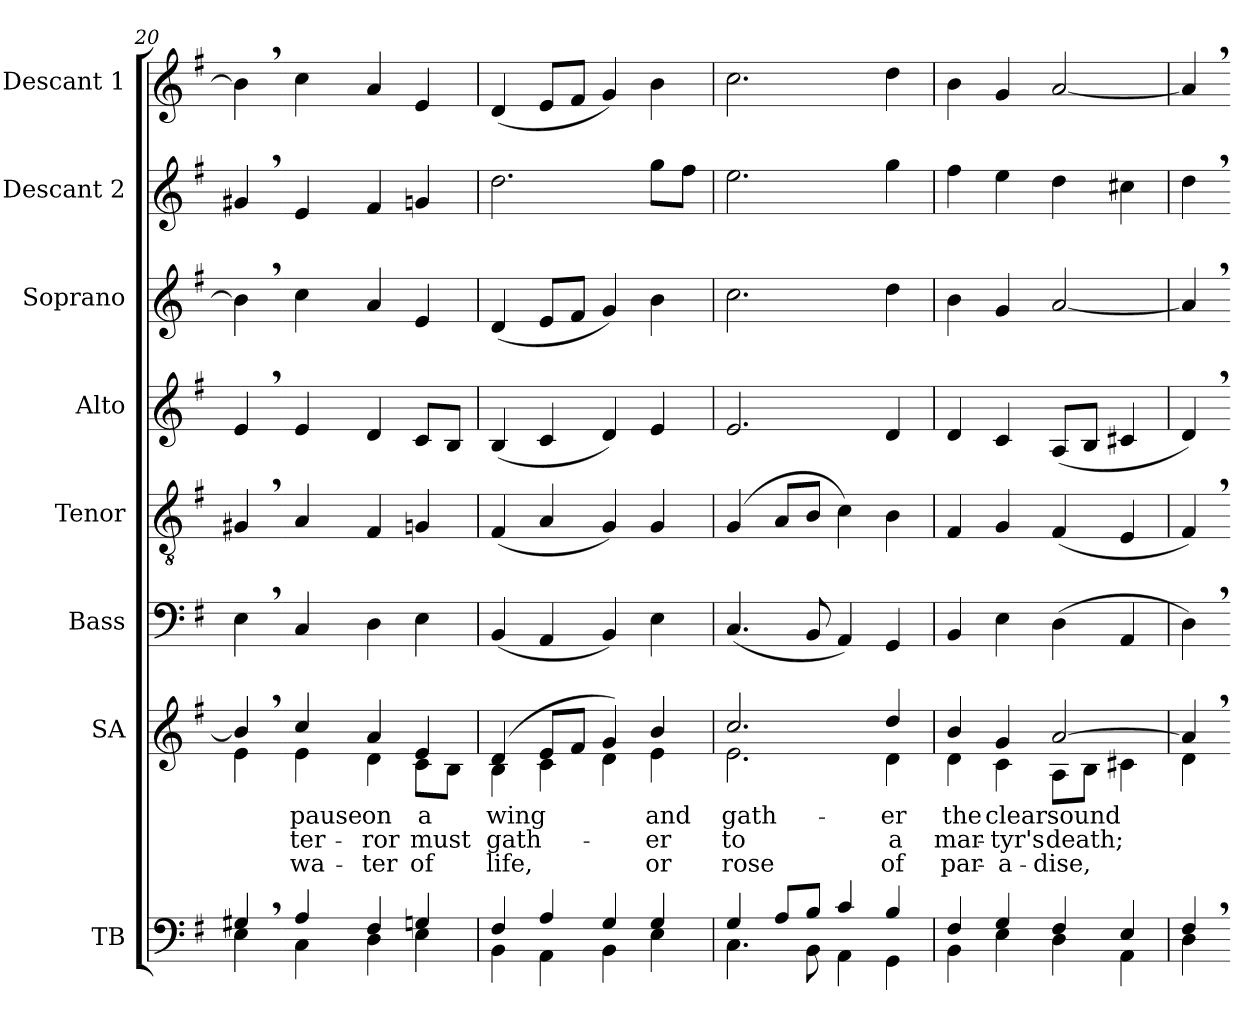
**kern	**kern	**text	**text	**text	**kern	**kern	**kern	**kern	**kern	**kern
*part8	*part7	*part7	*part7	*part7	*part6	*part5	*part4	*part3	*part2	*part1
*staff8	*staff7	*staff7	*staff7	*staff7	*staff6	*staff5	*staff4	*staff3	*staff2	*staff1
*I"TB	*I"SA	*	*	*	*I"Bass	*I"Tenor	*I"Alto	*I"Soprano	*I"Descant 2	*I"Descant 1
*	*	*	*	*	*I'B	*I'T	*I'A	*I'S	*I'D 2	*I'D 1
*clefF4	*clefG2	*	*	*	*clefF4	*clefGv2	*clefG2	*clefG2	*clefG2	*clefG2
*k[f#]	*k[f#]	*	*	*	*k[f#]	*k[f#]	*k[f#]	*k[f#]	*k[f#]	*k[f#]
*G:	*G:	*	*	*	*G:	*G:	*G:	*G:	*G:	*G:
=20X5	=20X5	=20X5	=20X5	=20X5	=20X5	=20X5	=20X5	=20X5	=20X5	=20X5
*^	*^	*	*	*	*	*	*	*	*	*
4G#X,>/	4E\	4b,>/]	4e\	.	.	.	4E,>\	4G#,>/	4e,>/	4b,>\]	4g#,>/	4b,>\]
!!LO:LB:g=z
=21-	=21-	=21-	=21-	=21-	=21-	=21-	=21-	=21-	=21-	=21-	=21-	=21-
!	!	!	!	!LO:LY:b	!LO:LY:b	!LO:LY:b	!	!	!	!	!	!
4A/	4C\	4cc/	4e\	pause	ter-	wa-	4C/	4A/	4e/	4cc\	4e/	4cc\
!	!	!	!	!LO:LY:b	!LO:LY:b	!LO:LY:b	!	!	!	!	!	!
4F#/	4D\	4a/	4d\	on	-ror	-ter	4D\	4F#/	4d/	4a/	4f#/	4a/
!	!	!	!	!LO:LY:b	!LO:LY:b	!LO:LY:b	!	!	!	!	!	!
4Gn/	4E\	4e/	8c\L	a	must	of	4E\	4G/	8c/L	4e/	4g/	4e/
.	.	.	8B\J	.	.	.	.	.	8B/J	.	.	.
=22	=22	=22	=22	=22	=22	=22	=22	=22	=22	=22	=22	=22
!	!	!	!	!LO:LY:b	!LO:LY:b	!LO:LY:b	!	!	!	!	!	!
4F#/	4BB\	(>4d/	4B\	wing	gath-	life,	(>4BB/	(>4F#/	(>4B/	(>4d/	2.dd\	(>4d/
4A/	4AA\	8e/L	4c\	.	.	.	4AA/	4A/	4c/	8e/L	.	8e/L
.	.	8f#/J	.	.	.	.	.	.	.	8f#/J	.	8f#/J
4G/	4BB\	4g/)	4d\	.	.	.	4BB/)	4G/)	4d/)	4g/)	.	4g/)
!	!	!	!	!LO:LY:b	!LO:LY:b	!LO:LY:b	!	!	!	!	!	!
4G/	4E\	4b/	4e\	and	-er	or	4E\	4G/	4e/	4b\	8gg\L	4b\
.	.	.	.	.	.	.	.	.	.	.	8ff#\J	.
=23	=23	=23	=23	=23	=23	=23	=23	=23	=23	=23	=23	=23
!	!	!	!	!LO:LY:b	!LO:LY:b	!LO:LY:b	!	!	!	!	!	!
4G/	4.C\	2.cc/	2.e\	gath-	to	rose	(>4.C/	(>4G/	2.e/	2.cc\	2.ee\	2.cc\
8A/L	.	.	.	.	.	.	.	8A/L	.	.	.	.
8B/J	8BB\	.	.	.	.	.	8BB/	8B/J	.	.	.	.
4c/	4AA\	.	.	.	.	.	4AA/)	4c\)	.	.	.	.
!	!	!	!	!LO:LY:b	!LO:LY:b	!LO:LY:b	!	!	!	!	!	!
4B/	4GG\	4dd/	4d\	-er	a	of	4GG/	4B\	4d/	4dd\	4gg\	4dd\
=24	=24	=24	=24	=24	=24	=24	=24	=24	=24	=24	=24	=24
!	!	!	!	!LO:LY:b	!LO:LY:b	!LO:LY:b	!	!	!	!	!	!
4F#/	4BB\	4b/	4d\	the	mar-	par-	4BB/	4F#/	4d/	4b\	4ff#\	4b\
!	!	!	!	!LO:LY:b	!LO:LY:b	!LO:LY:b	!	!	!	!	!	!
4G/	4E\	4g/	4c\	clear	-tyr's	-a-	4E\	4G/	4c/	4g/	4ee\	4g/
!	!	!	!	!LO:LY:b	!LO:LY:b	!LO:LY:b	!	!	!	!	!	!
4F#/	4D\	[>2a/	8A\L	sound	death;	-dise,	(>4D\	(>4F#/	(>8A/L	[2a/	4dd\	[2a/
.	.	.	8B\J	.	.	.	.	.	8B/J	.	.	.
4E/	4AA\	.	4c#X\	.	.	.	4AA/	4E/	4c#/	.	4cc#\	.
=24X6	=24X6	=24X6	=24X6	=24X6	=24X6	=24X6	=24X6	=24X6	=24X6	=24X6	=24X6	=24X6
4F#,>/	4D\	4a,>/]	4d\	.	.	.	4D,>\)	4F#,>/)	4d,>/)	4a,>/]	4dd,>\	4a,>/]
*v	*v	*	*	*	*	*	*	*	*	*	*	*
*	*v	*v	*	*	*	*	*	*	*	*	*
=-	=-	=-	=-	=-	=-	=-	=-	=-	=-	=-
*-	*-	*-	*-	*-	*-	*-	*-	*-	*-	*-
